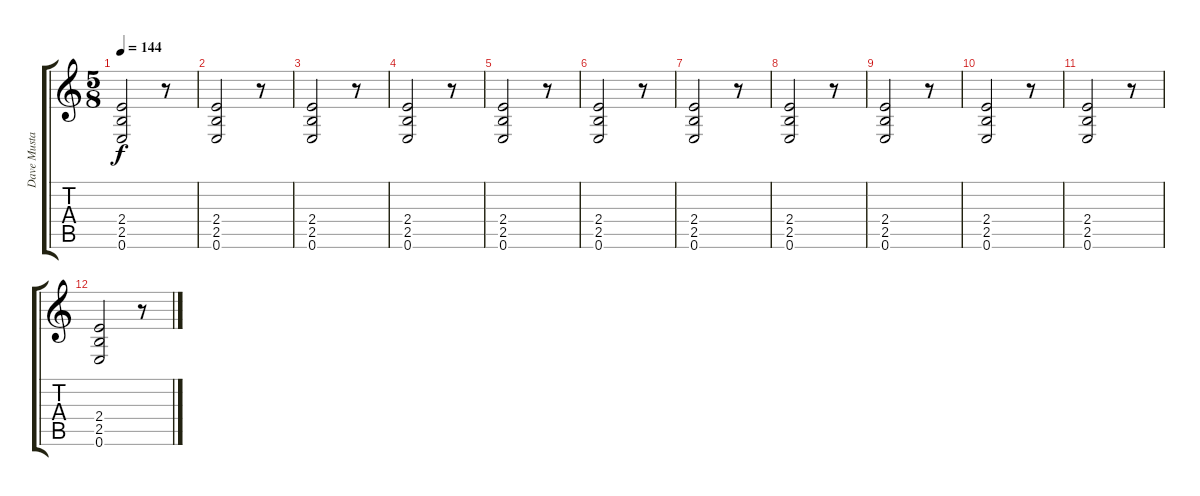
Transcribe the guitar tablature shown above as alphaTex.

\track ("Dave Mustaine" "Dave Musta") {instrument distortionguitar}
\staff {score tabs}
\tuning (E4 B3 G3 D3 A2 E2) {hide}
\ts (5 8)
\tempo 144
\clef g2
\ks c
(2.4 2.5 0.6).2{dy f volume 12} r.8 |
(2.4 2.5 0.6).2{volume 11} r.8 |
(2.4 2.5 0.6).2{volume 10} r.8 |
(2.4 2.5 0.6).2{volume 9} r.8 |
(2.4 2.5 0.6).2{volume 8} r.8 |
(2.4 2.5 0.6).2{volume 7} r.8 |
(2.4 2.5 0.6).2{volume 6} r.8 |
(2.4 2.5 0.6).2{volume 5} r.8 |
(2.4 2.5 0.6).2{volume 4} r.8 |
(2.4 2.5 0.6).2{volume 3} r.8 |
(2.4 2.5 0.6).2{volume 2} r.8 |
(2.4 2.5 0.6).2{volume 1} r.8
